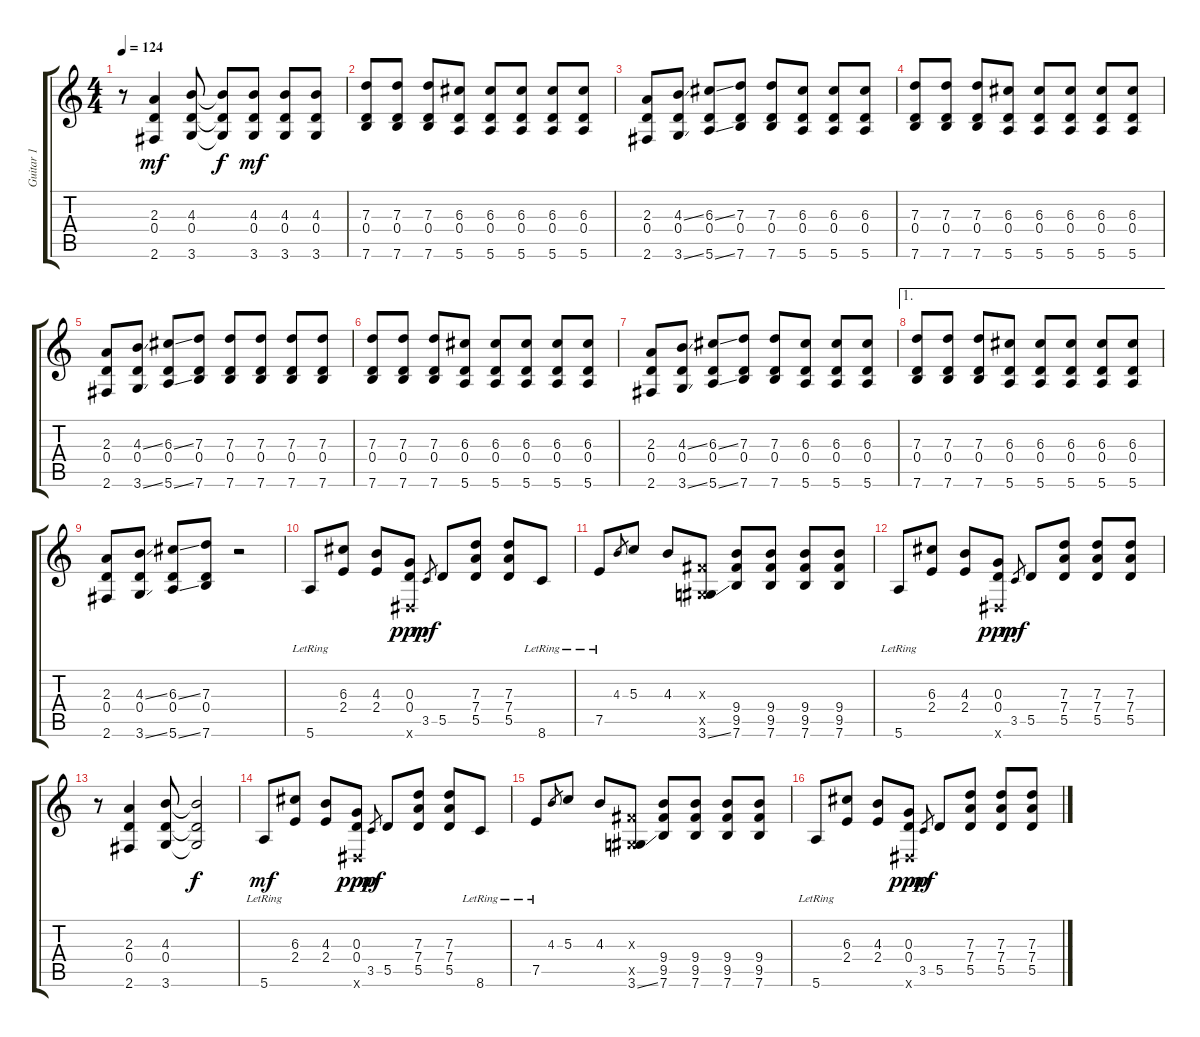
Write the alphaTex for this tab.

\track ("Guitar 1" "Guitar 1") {instrument acousticguitarsteel}
\staff {score tabs}
\tuning (E4 B3 G3 D3 A2 E2) {hide}
\ts (4 4)
\tempo 124
\clef g2
\ks c
r.8{dy mf} (2.3 0.4 2.6).4 (4.3 0.4 3.6).8 (4.3{t} 0.4{t} 3.6{t}).8{dy f} (4.3 0.4 3.6).8{dy mf} (4.3 0.4 3.6).8 (4.3 0.4 3.6).8 |
(7.3 0.4 7.6).8 (7.3 0.4 7.6).8 (7.3 0.4 7.6).8 (6.3 0.4 5.6).8 (6.3 0.4 5.6).8 (6.3 0.4 5.6).8 (6.3 0.4 5.6).8 (6.3 0.4 5.6).8 |
(2.3 0.4 2.6).8 (4.3{ss} 0.4 3.6{ss}).8 (6.3{ss} 0.4 5.6{ss}).8 (7.3 0.4 7.6).8 (7.3 0.4 7.6).8 (6.3 0.4 5.6).8 (6.3 0.4 5.6).8 (6.3 0.4 5.6).8 |
(7.3 0.4 7.6).8 (7.3 0.4 7.6).8 (7.3 0.4 7.6).8 (6.3 0.4 5.6).8 (6.3 0.4 5.6).8 (6.3 0.4 5.6).8 (6.3 0.4 5.6).8 (6.3 0.4 5.6).8 |
(2.3 0.4 2.6).8 (4.3{ss} 0.4 3.6{ss}).8 (6.3{ss} 0.4 5.6{ss}).8 (7.3 0.4 7.6).8 (7.3 0.4 7.6).8 (7.3 0.4 7.6).8 (7.3 0.4 7.6).8 (7.3 0.4 7.6).8 |
(7.3 0.4 7.6).8 (7.3 0.4 7.6).8 (7.3 0.4 7.6).8 (6.3 0.4 5.6).8 (6.3 0.4 5.6).8 (6.3 0.4 5.6).8 (6.3 0.4 5.6).8 (6.3 0.4 5.6).8 |
(2.3 0.4 2.6).8 (4.3{ss} 0.4 3.6{ss}).8 (6.3{ss} 0.4 5.6{ss}).8 (7.3 0.4 7.6).8 (7.3 0.4 7.6).8 (6.3 0.4 5.6).8 (6.3 0.4 5.6).8 (6.3 0.4 5.6).8 |
\ae 1
(7.3 0.4 7.6).8 (7.3 0.4 7.6).8 (7.3 0.4 7.6).8 (6.3 0.4 5.6).8 (6.3 0.4 5.6).8 (6.3 0.4 5.6).8 (6.3 0.4 5.6).8 (6.3 0.4 5.6).8 |
(2.3 0.4 2.6).8 (4.3{ss} 0.4 3.6{ss}).8 (6.3{ss} 0.4 5.6{ss}).8 (7.3 0.4 7.6).8 r.2 |
5.6{lr}.8 (6.3 2.4).8 (4.3 2.4).8 (0.3 0.4 -1.6{x}).8{dy ppp} 3.5.8{gr dy mf} 5.5.8 (7.3 7.4 5.5).8 (7.3 7.4 5.5).8 8.6{lr}.8 |
7.5{lr}.8 4.3.8{gr} 5.3.8 4.3.8 (-1.3{x} -1.5{x} 3.6{ss}).8 (9.4 9.5 7.6).8 (9.4 9.5 7.6).8 (9.4 9.5 7.6).8 (9.4 9.5 7.6).8 |
5.6{lr}.8 (6.3 2.4).8 (4.3 2.4).8 (0.3 0.4 -1.6{x}).8{dy ppp} 3.5.8{gr dy mf} 5.5.8 (7.3 7.4 5.5).8 (7.3 7.4 5.5).8 (7.3 7.4 5.5).8 |
r.8 (2.3 0.4 2.6).4 (4.3 0.4 3.6).8 (4.3{t} 0.4{t} 3.6{t}).2{dy f} |
5.6{lr}.8{dy mf} (6.3 2.4).8 (4.3 2.4).8 (0.3 0.4 -1.6{x}).8{dy ppp} 3.5.8{gr dy mf} 5.5.8 (7.3 7.4 5.5).8 (7.3 7.4 5.5).8 8.6{lr}.8 |
7.5{lr}.8 4.3.8{gr} 5.3.8 4.3.8 (-1.3{x} -1.5{x} 3.6{ss}).8 (9.4 9.5 7.6).8 (9.4 9.5 7.6).8 (9.4 9.5 7.6).8 (9.4 9.5 7.6).8 |
5.6{lr}.8 (6.3 2.4).8 (4.3 2.4).8 (0.3 0.4 -1.6{x}).8{dy ppp} 3.5.8{gr dy mf} 5.5.8 (7.3 7.4 5.5).8 (7.3 7.4 5.5).8 (7.3 7.4 5.5).8
